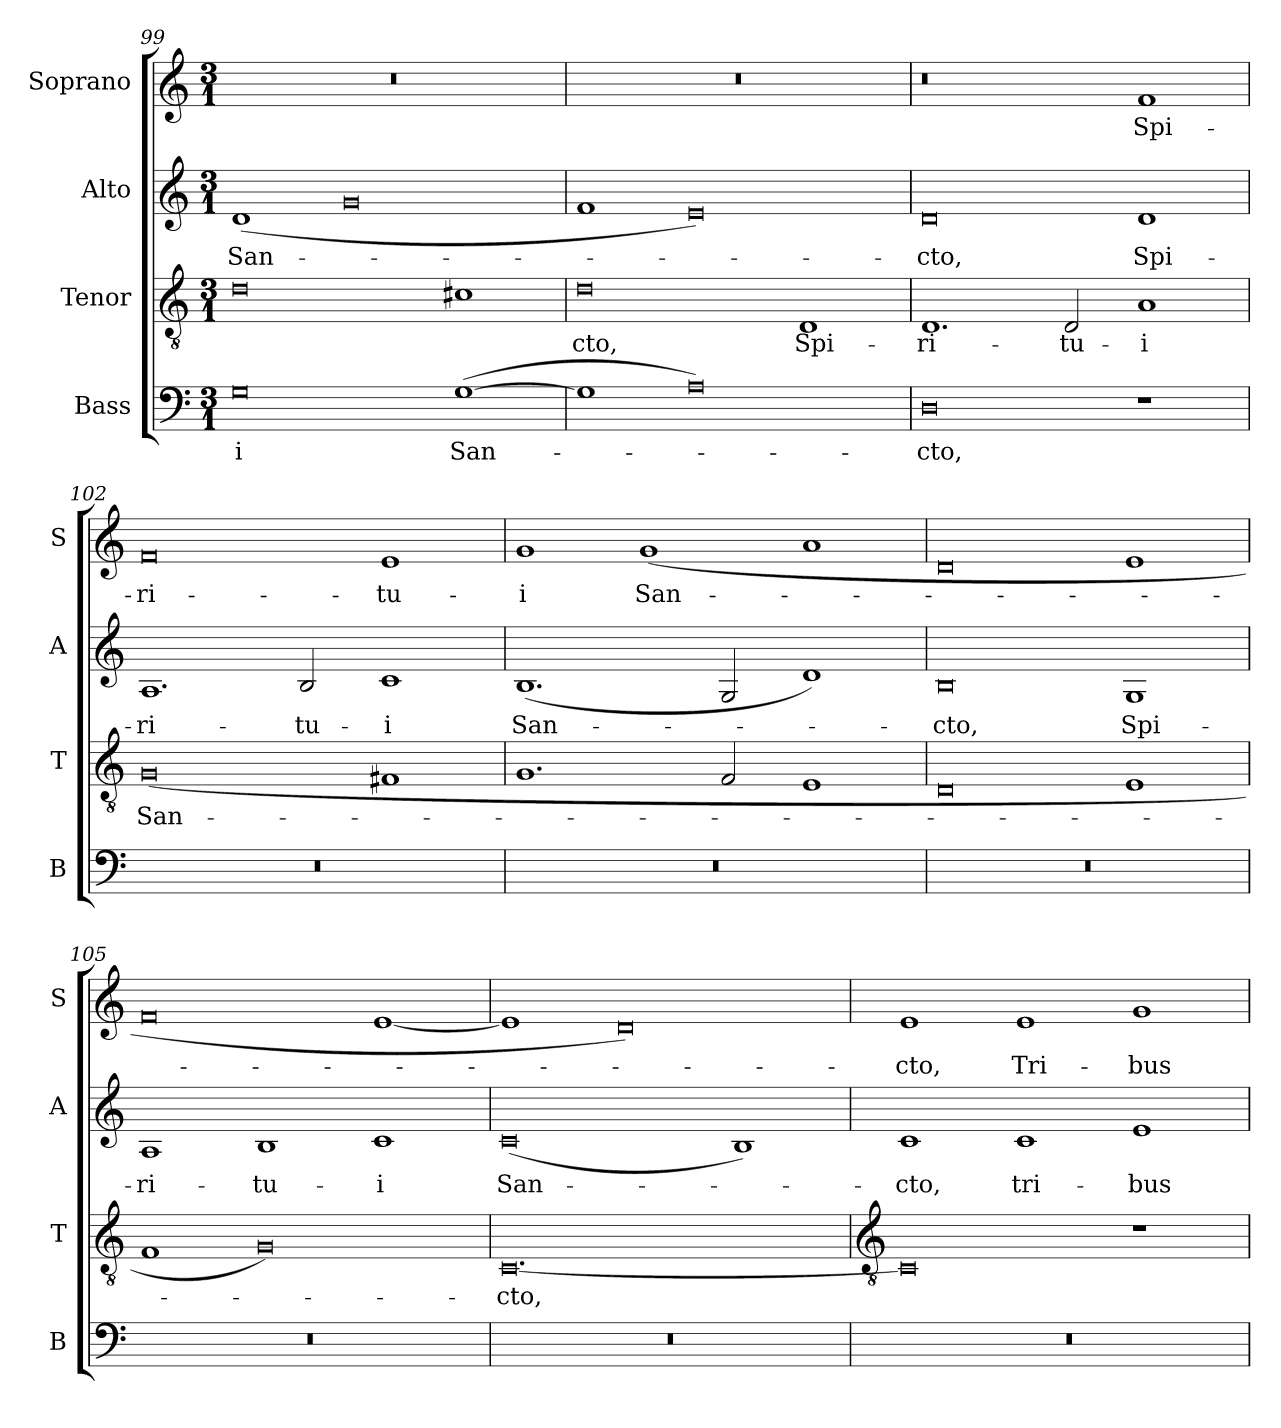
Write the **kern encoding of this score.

**kern	**text	**kern	**text	**kern	**text	**kern	**text
*part4	*part4	*part3	*part3	*part2	*part2	*part1	*part1
*staff4	*staff4	*staff3	*staff3	*staff2	*staff2	*staff1	*staff1
*I"Bass	*	*I"Tenor	*	*I"Alto	*	*I"Soprano	*
*I'B	*	*I'T	*	*I'A	*	*I'S	*
!!LO:LB:g=z
*clefF4	*	*clefGv2	*	*clefG2	*	*clefG2	*
*k[]	*	*k[]	*	*k[]	*	*k[]	*
*C:	*	*C:	*	*C:	*	*C:	*
*M3/1	*	*M3/1	*	*M3/1	*	*M3/1	*
=99	=99	=99	=99	=99	=99	=99	=99
!	!LO:LY:b	!	!	!	!LO:LY:b	!	!
0G	-i	0d	.	(<1d	San-	0.r	.
.	.	.	.	0g	.	.	.
!	!LO:LY:b	!	!	!	!	!	!
(>[1G	San-	1c#X	.	.	.	.	.
=100	=100	=100	=100	=100	=100	=100	=100
!	!	!	!LO:LY:b	!	!	!	!
1G]	.	0d	cto,	1f	.	0.r	.
0A)	.	.	.	0e)	.	.	.
!	!	!	!LO:LY:b	!	!	!	!
.	.	1D	Spi-	.	.	.	.
=101	=101	=101	=101	=101	=101	=101	=101
!	!LO:LY:b	!	!LO:LY:b	!	!LO:LY:b	!	!
0D	cto,	1.D	-ri-	0d	cto,	0r	.
!	!	!	!LO:LY:b	!	!	!	!
.	.	2D	-tu-	.	.	.	.
!	!	!	!LO:LY:b	!	!LO:LY:b	!	!LO:LY:b
1r	.	1A	-i	1d	Spi-	1f	Spi-
=102	=102	=102	=102	=102	=102	=102	=102
!	!	!	!LO:LY:b	!	!LO:LY:b	!	!LO:LY:b
0.r	.	(<0G	San-	1.A	-ri-	0f	-ri-
!	!	!	!	!	!LO:LY:b	!	!
.	.	.	.	2B	-tu-	.	.
!	!	!	!	!	!LO:LY:b	!	!LO:LY:b
.	.	1F#X	.	1c	-i	1e	-tu-
=103	=103	=103	=103	=103	=103	=103	=103
!	!	!	!	!	!LO:LY:b	!	!LO:LY:b
0.r	.	1.G	.	(<1.B	San-	1g	-i
!	!	!	!	!	!	!	!LO:LY:b
.	.	.	.	.	.	(<1g	San-
.	.	2F	.	2G	.	.	.
.	.	1E	.	1d)	.	1a	.
=104	=104	=104	=104	=104	=104	=104	=104
!	!	!	!	!	!LO:LY:b	!	!
0.r	.	0D	.	0B	cto,	0d	.
!	!	!	!	!	!LO:LY:b	!	!
.	.	1E	.	1G	Spi-	1e	.
=105	=105	=105	=105	=105	=105	=105	=105
!	!	!	!	!	!LO:LY:b	!	!
0.r	.	1F	.	1A	-ri-	0f	.
!	!	!	!	!	!LO:LY:b	!	!
.	.	0G)	.	1B	-tu-	.	.
!	!	!	!	!	!LO:LY:b	!	!
.	.	.	.	1c	-i	[1e	.
=106	=106	=106	=106	=106	=106	=106	=106
!	!	!	!LO:LY:b	!	!LO:LY:b	!	!
0.r	.	[0.C	cto,	(<0c	San-	1e]	.
.	.	.	.	.	.	0d)	.
.	.	.	.	1B)	.	.	.
!!LO:LB:g=z
=107	=107	=107	=107	=107	=107	=107	=107
*	*	*clefGv2	*	*	*	*	*
!	!	!	!	!	!LO:LY:b	!	!LO:LY:b
0.r	.	0C]	.	1c	cto,	1e	cto,
!	!	!	!	!	!LO:LY:b	!	!LO:LY:b
.	.	.	.	1c	tri-	1e	Tri-
!	!	!	!	!	!LO:LY:b	!	!LO:LY:b
.	.	1r	.	1e	-bus	1g	-bus
=	=	=	=	=	=	=	=
*-	*-	*-	*-	*-	*-	*-	*-
